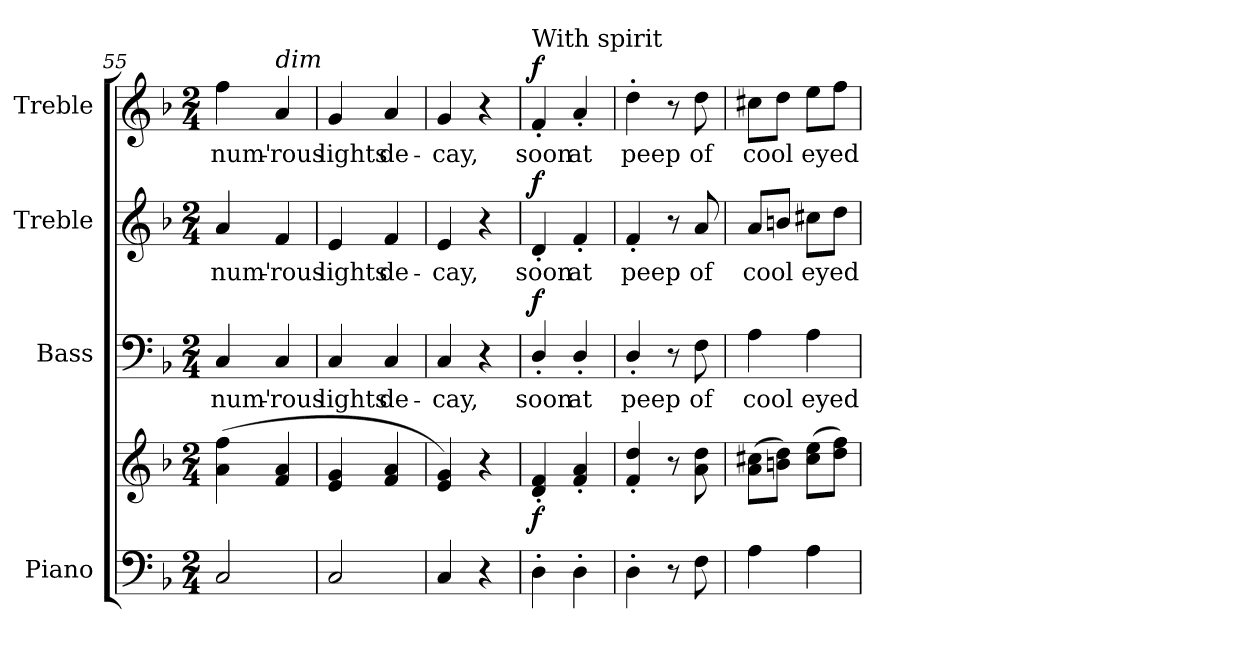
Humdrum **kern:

**kern	**kern	**dynam	**kern	**text	**dynam	**kern	**text	**dynam	**kern	**text	**dynam
*part4	*part4	*part4	*part3	*part3	*part3	*part2	*part2	*part2	*part1	*part1	*part1
*staff5	*staff4	*staff4/5	*staff3	*staff3	*staff3	*staff2	*staff2	*staff2	*staff1	*staff1	*staff1
*I"Piano	*	*	*I"Bass	*	*	*I"Treble	*	*	*I"Treble	*	*
*I'Pno.	*	*	*I'B.	*	*	*	*	*	*	*	*
*clefF4	*clefG2	*	*clefF4	*	*	*clefG2	*	*	*clefG2	*	*
*k[b-]	*k[b-]	*	*k[b-]	*	*	*k[b-]	*	*	*k[b-]	*	*
*F:	*F:	*	*F:	*	*	*F:	*	*	*F:	*	*
*M2/4	*M2/4	*	*M2/4	*	*	*M2/4	*	*	*M2/4	*	*
=55	=55	=55	=55	=55	=55	=55	=55	=55	=55	=55	=55
!	!	!	!	!LO:LY:b:color=#000000	!	!	!	!	!	!	!
!	!	!	!	!	!	!	!LO:LY:b:color=#000000	!	!	!	!
!	!	!	!	!	!	!	!	!	!	!LO:LY:b:color=#000000	!
2Ci/	(4ai\ 4ffi	.	4Ci/	num'-	.	4ai/	num'-	.	4ffi\	num'-	.
!	!	!	!	!LO:LY:b:color=#000000	!	!	!	!	!	!	!
!	!	!	!	!	!	!	!LO:LY:b:color=#000000	!	!	!	!
!	!	!	!	!	!	!	!	!	!LO:TX:a:i:t=dim	!	!
!	!	!	!	!	!	!	!	!	!	!LO:LY:b:color=#000000	!
.	4fi/ 4ai	.	4Ci/	-rous	.	4fi/	-rous	.	4ai/	-rous	.
!!LO:LB:g=z
=56	=56	=56	=56	=56	=56	=56	=56	=56	=56	=56	=56
!	!	!	!	!LO:LY:b:color=#000000	!	!	!	!	!	!	!
!	!	!	!	!	!	!	!LO:LY:b:color=#000000	!	!	!	!
!	!	!	!	!	!	!	!	!	!	!LO:LY:b:color=#000000	!
2Ci/	4ei/ 4gi	.	4Ci/	lights	.	4ei/	lights	.	4gi/	lights	.
!	!	!	!	!LO:LY:b:color=#000000	!	!	!	!	!	!	!
!	!	!	!	!	!	!	!LO:LY:b:color=#000000	!	!	!	!
!	!	!	!	!	!	!	!	!	!	!LO:LY:b:color=#000000	!
.	4fi/ 4ai	.	4Ci/	de-	.	4fi/	de-	.	4ai/	de-	.
=57	=57	=57	=57	=57	=57	=57	=57	=57	=57	=57	=57
!	!	!	!	!LO:LY:b:color=#000000	!	!	!	!	!	!	!
!	!	!	!	!	!	!	!LO:LY:b:color=#000000	!	!	!	!
!	!	!	!	!	!	!	!	!	!	!LO:LY:b:color=#000000	!
4Ci/	4ei/ 4gi)	.	4Ci/	-cay,	.	4ei/	-cay,	.	4gi/	-cay,	.
4r	4r	.	4r	.	.	4r	.	.	4r	.	.
=58	=58	=58	=58	=58	=58	=58	=58	=58	=58	=58	=58
!	!	!	!	!LO:LY:b:color=#000000	!	!	!	!	!	!	!
!	!	!	!	!	!	!	!LO:LY:b:color=#000000	!	!	!	!
!	!	!	!	!	!	!	!	!	!LO:TX:a:t=With spirit	!	!
!	!	!	!	!	!	!	!	!	!	!LO:LY:b:color=#000000	!
4D'i\	4di/' 4fi'	f	4D'i/	soon	f	4d'i/	soon	f	4f'i/	soon	f
!	!	!	!	!LO:LY:b:color=#000000	!	!	!	!	!	!	!
!	!	!	!	!	!	!	!LO:LY:b:color=#000000	!	!	!	!
!	!	!	!	!	!	!	!	!	!	!LO:LY:b:color=#000000	!
4D'i\	4fi/' 4ai'	.	4D'i/	at	.	4f'i/	at	.	4a'i/	at	.
=59	=59	=59	=59	=59	=59	=59	=59	=59	=59	=59	=59
!	!	!	!	!LO:LY:b:color=#000000	!	!	!	!	!	!	!
!	!	!	!	!	!	!	!LO:LY:b:color=#000000	!	!	!	!
!	!	!	!	!	!	!	!	!	!	!LO:LY:b:color=#000000	!
4D'i\	4fi/' 4ddi'	.	4D'i/	peep	.	4f'i/	peep	.	4dd'i\	peep	.
8r	8r	.	8r	.	.	8r	.	.	8r	.	.
!	!	!	!	!LO:LY:b:color=#000000	!	!	!	!	!	!	!
!	!	!	!	!	!	!	!LO:LY:b:color=#000000	!	!	!	!
!	!	!	!	!	!	!	!	!	!	!LO:LY:b:color=#000000	!
8Fi\	8ai\ 8ddi	.	8Fi\	of	.	8ai/	of	.	8ddi\	of	.
=60	=60	=60	=60	=60	=60	=60	=60	=60	=60	=60	=60
!	!	!	!	!LO:LY:b:color=#000000	!	!	!	!	!	!	!
!	!	!	!	!	!	!	!LO:LY:b:color=#000000	!	!	!	!
!	!	!	!	!	!	!	!	!	!	!LO:LY:b:color=#000000	!
4Ai\	(8ai\ 8cc#Xi\L	.	4Ai\	cool	.	8ai/L	cool	.	8cc#Xi\L	cool	.
.	8bni\ 8ddi\J)	.	.	.	.	8bni/J	.	.	8ddi\J	.	.
!	!	!	!	!LO:LY:b:color=#000000	!	!	!	!	!	!	!
!	!	!	!	!	!	!	!LO:LY:b:color=#000000	!	!	!	!
!	!	!	!	!	!	!	!	!	!	!LO:LY:b:color=#000000	!
4Ai\	(8cc#i\ 8eei\L	.	4Ai\	eyed	.	8cc#Xi\L	eyed	.	8eei\L	eyed	.
.	8ddi\ 8ffi\J)	.	.	.	.	8ddi\J	.	.	8ffi\J	.	.
=	=	=	=	=	=	=	=	=	=	=	=
*-	*-	*-	*-	*-	*-	*-	*-	*-	*-	*-	*-
